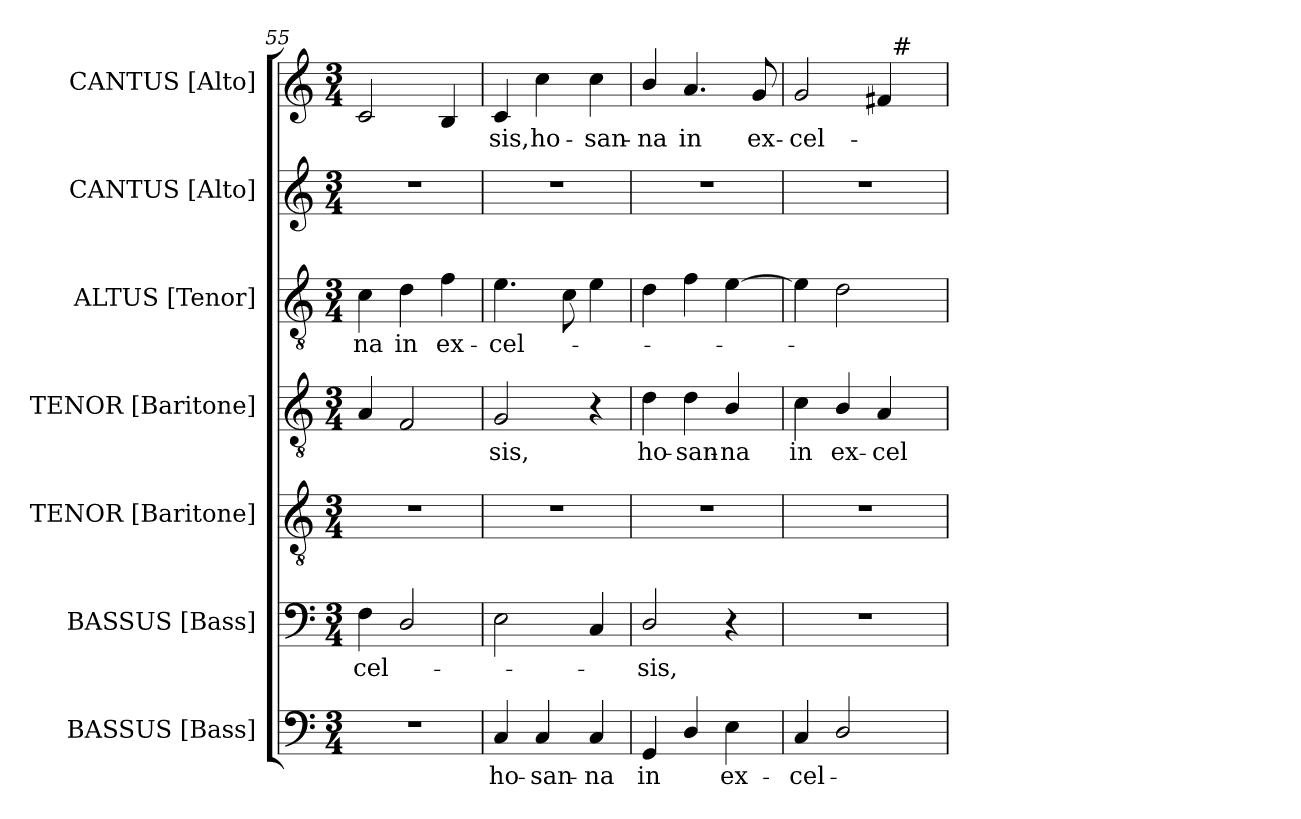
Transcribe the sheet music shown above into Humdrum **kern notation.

**kern	**text	**kern	**text	**kern	**kern	**text	**kern	**text	**kern	**kern	**text
*part7	*part7	*part6	*part6	*part5	*part4	*part4	*part3	*part3	*part2	*part1	*part1
*staff7	*staff7	*staff6	*staff6	*staff5	*staff4	*staff4	*staff3	*staff3	*staff2	*staff1	*staff1
*I"BASSUS [Bass]	*	*I"BASSUS [Bass]	*	*I"TENOR [Baritone]	*I"TENOR [Baritone]	*	*I"ALTUS [Tenor]	*	*I"CANTUS [Alto]	*I"CANTUS [Alto]	*
*I'B.	*	*I'B.	*	*I'Bar.	*I'Bar.	*	*I'T.	*	*I'A.	*I'A.	*
*clefF4	*	*clefF4	*	*clefGv2	*clefGv2	*	*clefGv2	*	*clefG2	*clefG2	*
*	*	*	*	*ITrd7c12	*ITrd7c12	*	*ITrd7c12	*	*	*	*
*k[]	*	*k[]	*	*k[]	*k[]	*	*k[]	*	*k[]	*k[]	*
*C:	*	*C:	*	*C:	*C:	*	*C:	*	*C:	*C:	*
*M3/4	*	*M3/4	*	*M3/4	*M3/4	*	*M3/4	*	*M3/4	*M3/4	*
=55	=55	=55	=55	=55	=55	=55	=55	=55	=55	=55	=55
!LO:N:vis=1	!	!	!	!	!	!	!	!	!	!	!
!	!	!	!LO:LY:b:color=#000000	!LO:N:vis=1	!	!	!	!	!	!	!
!	!	!	!	!	!	!	!	!LO:LY:b:color=#000000	!LO:N:vis=1	!	!
2.r	.	4Fi\	-cel-	2.r	4AAi/	.	4Ci\	-na	2.r	2ci/	.
!	!	!	!	!	!	!	!	!LO:LY:b:color=#000000	!	!	!
.	.	2Di/	.	.	2FFi/	.	4Di\	in	.	.	.
!	!	!	!	!	!	!	!	!LO:LY:b:color=#000000	!	!	!
.	.	.	.	.	.	.	4Fi\	ex-	.	4Bi/	.
=56	=56	=56	=56	=56	=56	=56	=56	=56	=56	=56	=56
!	!LO:LY:b:color=#000000	!	!	!LO:N:vis=1	!	!	!	!	!	!	!
!	!	!	!	!	!	!LO:LY:b:color=#000000	!	!	!	!	!
!	!	!	!	!	!	!	!	!LO:LY:b:color=#000000	!LO:N:vis=1	!	!
!	!	!	!	!	!	!	!	!	!	!	!LO:LY:b:color=#000000
4Ci/	ho-	2Ei\	.	2.r	2GGi/	-sis,	4.Ei\	-cel-	2.r	4ci/	-sis,
!	!LO:LY:b:color=#000000	!	!	!	!	!	!	!	!	!	!
!	!	!	!	!	!	!	!	!	!	!	!LO:LY:b:color=#000000
4Ci/	-san-	.	.	.	.	.	.	.	.	4cci\	ho-
.	.	.	.	.	.	.	8Ci\	.	.	.	.
!	!LO:LY:b:color=#000000	!	!	!	!	!	!	!	!	!	!
!	!	!	!	!	!	!	!	!	!	!	!LO:LY:b:color=#000000
4Ci/	-na	4Ci/	.	.	4r	.	4Ei\	.	.	4cci\	-san-
=57	=57	=57	=57	=57	=57	=57	=57	=57	=57	=57	=57
!	!LO:LY:b:color=#000000	!	!	!	!	!	!	!	!	!	!
!	!	!	!LO:LY:b:color=#000000	!LO:N:vis=1	!	!	!	!	!	!	!
!	!	!	!	!	!	!LO:LY:b:color=#000000	!	!	!LO:N:vis=1	!	!
!	!	!	!	!	!	!	!	!	!	!	!LO:LY:b:color=#000000
4GGi/	in	2Di/	-sis,	2.r	4Di\	ho-	4Di\	.	2.r	4bi/	-na
!	!	!	!	!	!	!LO:LY:b:color=#000000	!	!	!	!	!
!	!	!	!	!	!	!	!	!	!	!	!LO:LY:b:color=#000000
4Di/	.	.	.	.	4Di\	-san-	4Fi\	.	.	4.ai/	in
!	!LO:LY:b:color=#000000	!	!	!	!	!	!	!	!	!	!
!	!	!	!	!	!	!LO:LY:b:color=#000000	!	!	!	!	!
4Ei\	ex-	4r	.	.	4BBi/	-na	[>4Ei\	.	.	.	.
!	!	!	!	!	!	!	!	!	!	!	!LO:LY:b:color=#000000
.	.	.	.	.	.	.	.	.	.	8gi/	ex-
=58	=58	=58	=58	=58	=58	=58	=58	=58	=58	=58	=58
!	!LO:LY:b:color=#000000	!LO:N:vis=1	!	!LO:N:vis=1	!	!	!	!	!	!	!
!	!	!	!	!	!	!LO:LY:b:color=#000000	!	!	!LO:N:vis=1	!	!
!	!	!	!	!	!	!	!	!	!	!	!LO:LY:b:color=#000000
*	*	*	*	*	*	*	*	*	*	*^	*
4Ci/	-cel-	2.r	.	2.r	4Ci\	in	4Ei\]	.	2.r	2gi/	2ryy	-cel-
!	!	!	!	!	!	!LO:LY:b:color=#000000	!	!	!	!	!	!
2Di/	.	.	.	.	4BBi/	ex-	2Di\	.	.	.	.	.
!	!	!	!	!	!	!LO:LY:b:color=#000000	!	!	!	!	!	!
.	.	.	.	.	4AAi/	-cel-	.	.	.	4f#i/	32ryy	.
.	.	.	.	.	.	.	.	.	.	.	256ryy	.
!	!	!	!	!	!	!	!	!	!	!	!LO:TX:a:t=#	!
.	.	.	.	.	.	.	.	.	.	.	8ryy	.
.	.	.	.	.	.	.	.	.	.	.	16ryy	.
.	.	.	.	.	.	.	.	.	.	.	64..ryy	.
*	*	*	*	*	*	*	*	*	*	*v	*v	*
=	=	=	=	=	=	=	=	=	=	=	=
*-	*-	*-	*-	*-	*-	*-	*-	*-	*-	*-	*-
